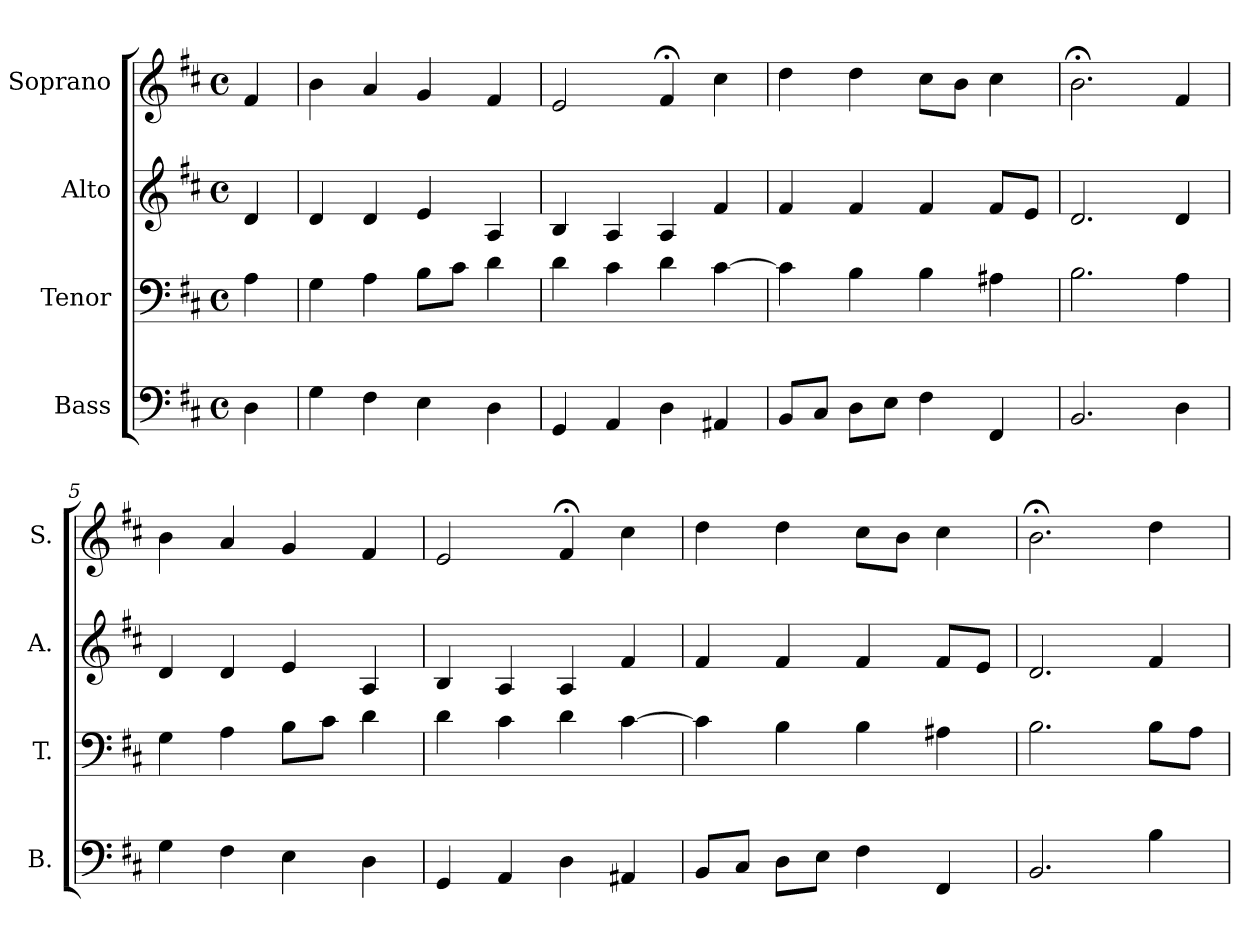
**kern	**kern	**kern	**kern
*part4	*part3	*part2	*part1
*staff4	*staff3	*staff2	*staff1
*I"Bass	*I"Tenor	*I"Alto	*I"Soprano
*I'B.	*I'T.	*I'A.	*I'S.
*clefF4	*clefF4	*clefG2	*clefG2
*k[f#c#]	*k[f#c#]	*k[f#c#]	*k[f#c#]
*D:	*D:	*D:	*D:
*M4/4	*M4/4	*M4/4	*M4/4
*met(c)	*met(c)	*met(c)	*met(c)
=	=	=	=
4D\	4A\	4d/	4f#/
=1	=1	=1	=1
4G\	4G\	4d/	4b\
4F#\	4A\	4d/	4a/
4E\	8B\L	4e/	4g/
.	8c#\J	.	.
4D\	4d\	4A/	4f#/
=2	=2	=2	=2
4GG/	4d\	4B/	2e/
4AA/	4c#\	4A/	.
4D\	4d\	4A/	4f#;</
4AA#X/	[4c#\	4f#/	4cc#\
=3	=3	=3	=3
8BB/L	4c#\]	4f#/	4dd\
8C#/J	.	.	.
8D\L	4B\	4f#/	4dd\
8E\J	.	.	.
4F#\	4B\	4f#/	8cc#\L
.	.	.	8b\J
4FF#/	4A#X\	8f#/L	4cc#\
.	.	8e/J	.
=4	=4	=4	=4
2.BB/	2.B\	2.d/	2.b;<\
4D\	4A\	4d/	4f#/
=5	=5	=5	=5
4G\	4G\	4d/	4b\
4F#\	4A\	4d/	4a/
4E\	8B\L	4e/	4g/
.	8c#\J	.	.
4D\	4d\	4A/	4f#/
!!LO:LB:g=z
=6	=6	=6	=6
4GG/	4d\	4B/	2e/
4AA/	4c#\	4A/	.
4D\	4d\	4A/	4f#;</
4AA#X/	[4c#\	4f#/	4cc#\
=7	=7	=7	=7
8BB/L	4c#\]	4f#/	4dd\
8C#/J	.	.	.
8D\L	4B\	4f#/	4dd\
8E\J	.	.	.
4F#\	4B\	4f#/	8cc#\L
.	.	.	8b\J
4FF#/	4A#X\	8f#/L	4cc#\
.	.	8e/J	.
=8	=8	=8	=8
2.BB/	2.B\	2.d/	2.b;<\
4B\	8B\L	4f#/	4dd\
.	8A\J	.	.
=	=	=	=
*-	*-	*-	*-
